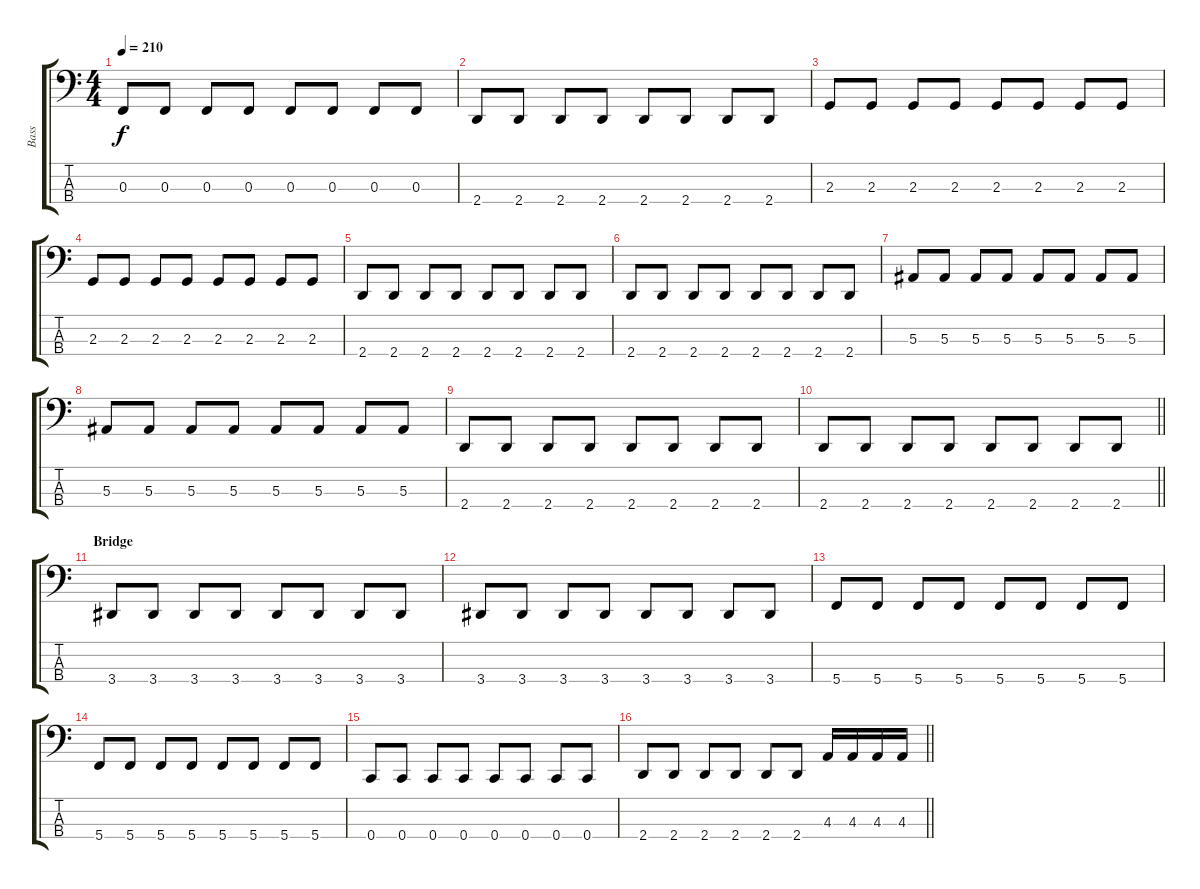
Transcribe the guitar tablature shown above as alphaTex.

\track ("Bass" "Bass") {instrument electricbasspick}
\staff {score tabs}
\tuning (Eb2 Bb1 F1 C1) {hide}
\ts (4 4)
\tempo 210
\clef f4
\ks c
0.3.8{dy f} 0.3.8 0.3.8 0.3.8 0.3.8 0.3.8 0.3.8 0.3.8 |
2.4.8 2.4.8 2.4.8 2.4.8 2.4.8 2.4.8 2.4.8 2.4.8 |
2.3.8 2.3.8 2.3.8 2.3.8 2.3.8 2.3.8 2.3.8 2.3.8 |
2.3.8 2.3.8 2.3.8 2.3.8 2.3.8 2.3.8 2.3.8 2.3.8 |
2.4.8 2.4.8 2.4.8 2.4.8 2.4.8 2.4.8 2.4.8 2.4.8 |
2.4.8 2.4.8 2.4.8 2.4.8 2.4.8 2.4.8 2.4.8 2.4.8 |
5.3.8 5.3.8 5.3.8 5.3.8 5.3.8 5.3.8 5.3.8 5.3.8 |
5.3.8 5.3.8 5.3.8 5.3.8 5.3.8 5.3.8 5.3.8 5.3.8 |
2.4.8 2.4.8 2.4.8 2.4.8 2.4.8 2.4.8 2.4.8 2.4.8 |
\barLineRight lightlight
2.4.8 2.4.8 2.4.8 2.4.8 2.4.8 2.4.8 2.4.8 2.4.8 |
\section ("" "Bridge")
3.4.8 3.4.8 3.4.8 3.4.8 3.4.8 3.4.8 3.4.8 3.4.8 |
3.4.8 3.4.8 3.4.8 3.4.8 3.4.8 3.4.8 3.4.8 3.4.8 |
5.4.8 5.4.8 5.4.8 5.4.8 5.4.8 5.4.8 5.4.8 5.4.8 |
5.4.8 5.4.8 5.4.8 5.4.8 5.4.8 5.4.8 5.4.8 5.4.8 |
0.4.8 0.4.8 0.4.8 0.4.8 0.4.8 0.4.8 0.4.8 0.4.8 |
\barLineRight lightlight
2.4.8 2.4.8 2.4.8 2.4.8 2.4.8 2.4.8 4.3.16 4.3.16 4.3.16 4.3.16
